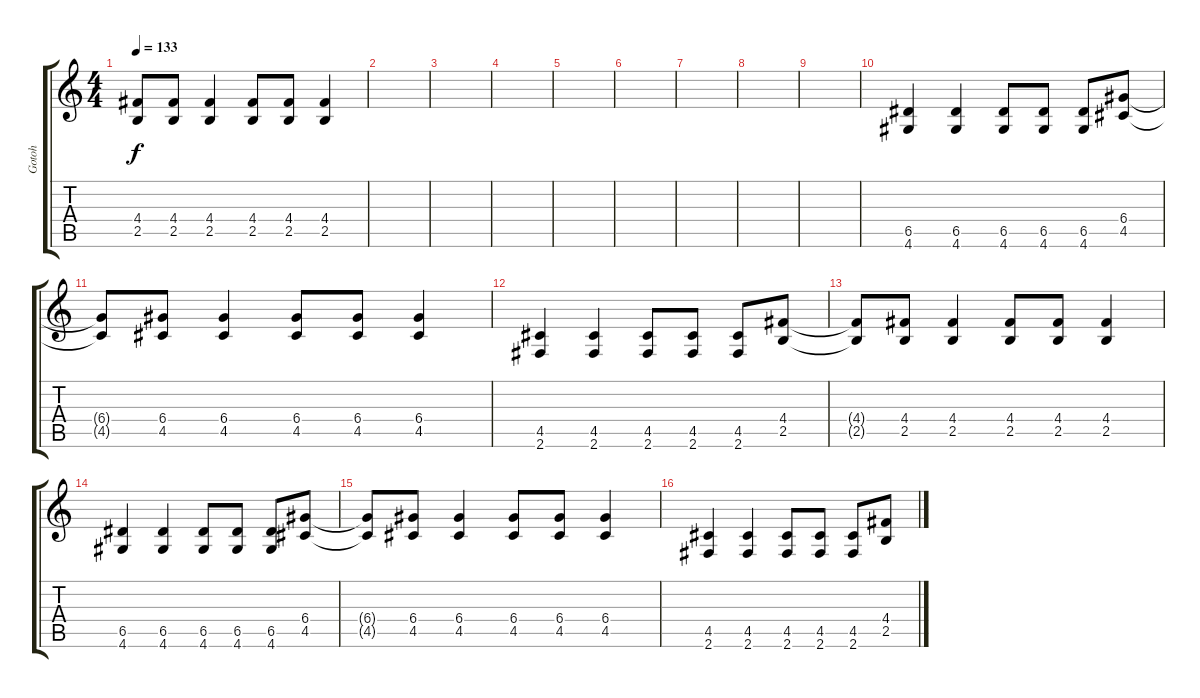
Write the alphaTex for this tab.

\track ("Gotoh" "Gotoh") {instrument distortionguitar}
\staff {score tabs}
\tuning (E4 B3 G3 D3 A2 E2) {hide}
\ts (4 4)
\tempo 133
\clef g2
\ks c
(4.4{t} 2.5{t}).8{dy f} (4.4 2.5).8 (4.4 2.5).4 (4.4 2.5).8 (4.4 2.5).8 (4.4 2.5).4 |
|
|
|
|
|
|
|
|
(6.5 4.6).4 (6.5 4.6).4 (6.5 4.6).8 (6.5 4.6).8 (6.5 4.6).8 (6.4 4.5).8 |
(6.4{t} 4.5{t}).8 (6.4 4.5).8 (6.4 4.5).4 (6.4 4.5).8 (6.4 4.5).8 (6.4 4.5).4 |
(4.5 2.6).4 (4.5 2.6).4 (4.5 2.6).8 (4.5 2.6).8 (4.5 2.6).8 (4.4 2.5).8 |
(4.4{t} 2.5{t}).8 (4.4 2.5).8 (4.4 2.5).4 (4.4 2.5).8 (4.4 2.5).8 (4.4 2.5).4 |
(6.5 4.6).4 (6.5 4.6).4 (6.5 4.6).8 (6.5 4.6).8 (6.5 4.6).8 (6.4 4.5).8 |
(6.4{t} 4.5{t}).8 (6.4 4.5).8 (6.4 4.5).4 (6.4 4.5).8 (6.4 4.5).8 (6.4 4.5).4 |
(4.5 2.6).4 (4.5 2.6).4 (4.5 2.6).8 (4.5 2.6).8 (4.5 2.6).8 (4.4 2.5).8
